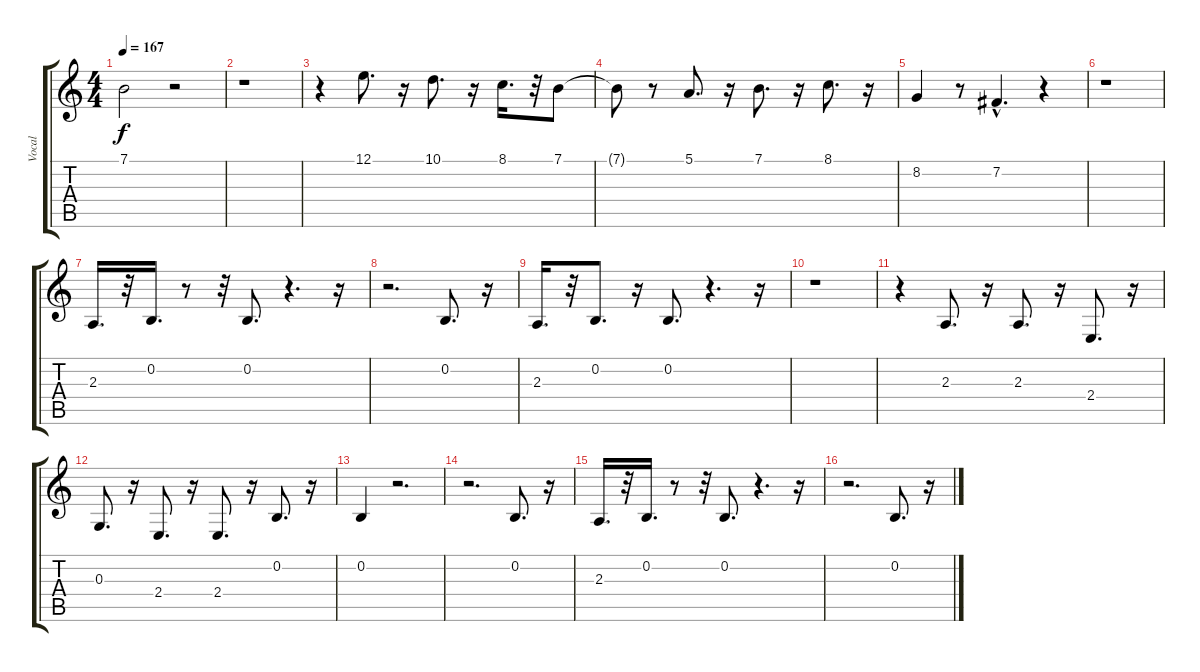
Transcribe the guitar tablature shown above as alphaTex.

\track ("Vocal" "Vocal") {instrument clarinet}
\staff {score tabs}
\tuning (E4 B3 G3 D3 A2 E2) {hide}
\ts (4 4)
\tempo 167
\clef g2
\ks c
7.1.2{dy f} r.2 |
r.1 |
r.4 12.1.8{d} r.16 10.1.8{d} r.16 8.1.16{d} r.32 7.1.8 |
7.1{t}.8 r.8 5.1.8{d} r.16 7.1.8{d} r.16 8.1.8{d} r.16 |
8.2.4 r.8 7.2{hac}.4{d} r.4 |
r.1 |
2.3.16{d} r.32 0.2.16{d} r.8 r.32 0.2.8{d} r.4{d} r.16 |
r.2{d} 0.2.8{d} r.16 |
2.3.16{d} r.32 0.2.8{d} r.16 0.2.8{d} r.4{d} r.16 |
r.1 |
r.4 2.3.8{d} r.16 2.3.8{d} r.16 2.4.8{d} r.16 |
0.3.8{d} r.16 2.4.8{d} r.16 2.4.8{d} r.16 0.2.8{d} r.16 |
0.2.4 r.2{d} |
r.2{d} 0.2.8{d} r.16 |
2.3.16{d} r.32 0.2.16{d} r.8 r.32 0.2.8{d} r.4{d} r.16 |
r.2{d} 0.2.8{d} r.16
